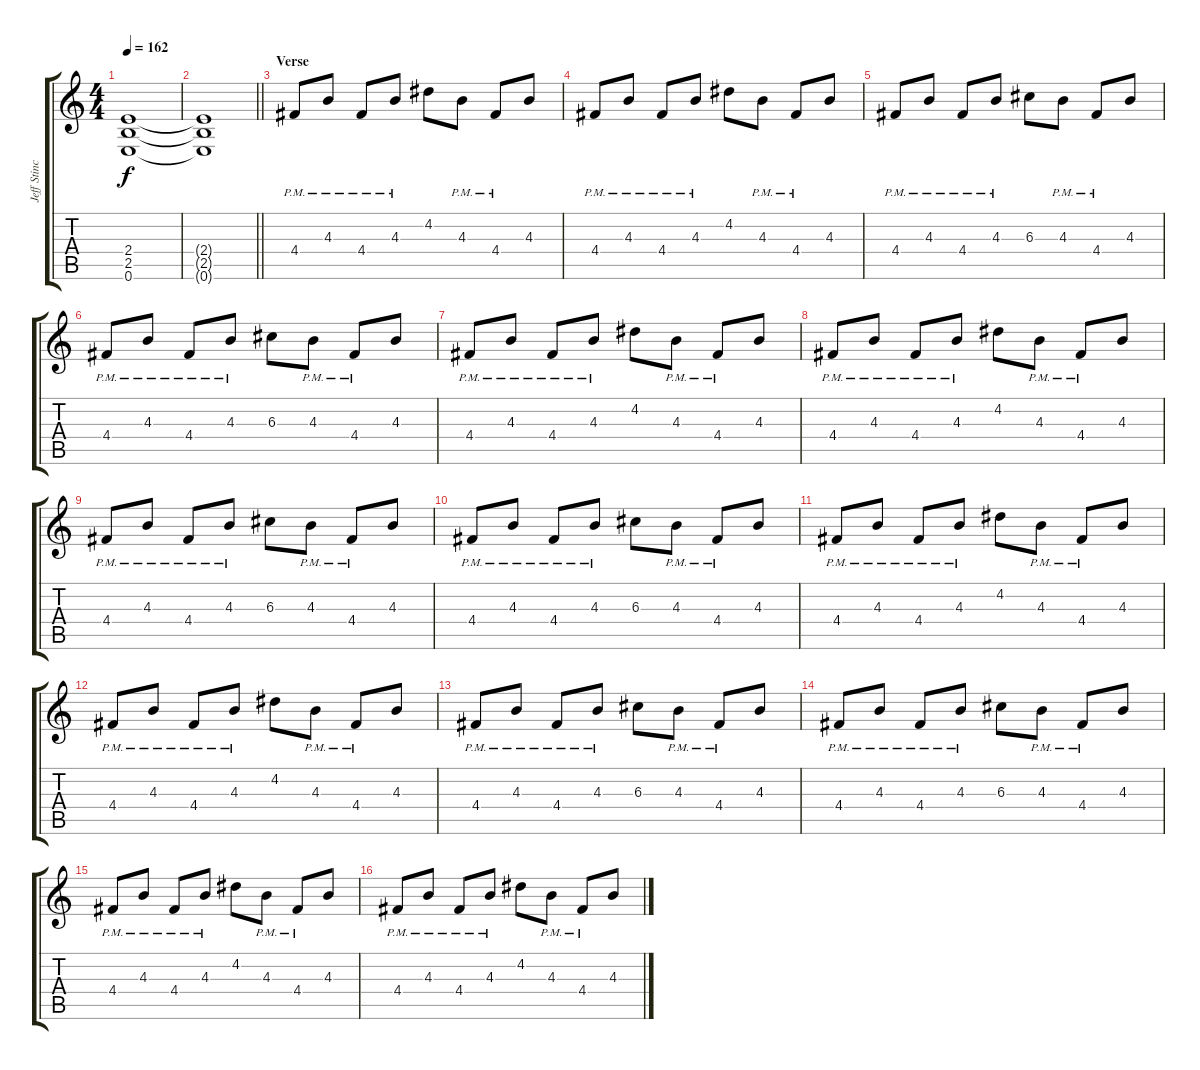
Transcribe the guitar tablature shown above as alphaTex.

\track ("Jeff Stinco" "Jeff Stinc") {instrument distortionguitar}
\staff {score tabs}
\tuning (E4 B3 G3 D3 A2 E2) {hide}
\ts (4 4)
\tempo 162
\clef g2
\ks c
(2.4 2.5 0.6).1{dy f} |
\barLineRight lightlight
(2.4{t} 2.5{t} 0.6{t}).1 |
\section ("" "Verse")
4.4{pm}.8 4.3{pm}.8 4.4{pm}.8 4.3{pm}.8 4.2.8 4.3{pm}.8 4.4{pm}.8 4.3.8 |
4.4{pm}.8 4.3{pm}.8 4.4{pm}.8 4.3{pm}.8 4.2.8 4.3{pm}.8 4.4{pm}.8 4.3.8 |
4.4{pm}.8 4.3{pm}.8 4.4{pm}.8 4.3{pm}.8 6.3.8 4.3{pm}.8 4.4{pm}.8 4.3.8 |
4.4{pm}.8 4.3{pm}.8 4.4{pm}.8 4.3{pm}.8 6.3.8 4.3{pm}.8 4.4{pm}.8 4.3.8 |
4.4{pm}.8 4.3{pm}.8 4.4{pm}.8 4.3{pm}.8 4.2.8 4.3{pm}.8 4.4{pm}.8 4.3.8 |
4.4{pm}.8 4.3{pm}.8 4.4{pm}.8 4.3{pm}.8 4.2.8 4.3{pm}.8 4.4{pm}.8 4.3.8 |
4.4{pm}.8 4.3{pm}.8 4.4{pm}.8 4.3{pm}.8 6.3.8 4.3{pm}.8 4.4{pm}.8 4.3.8 |
4.4{pm}.8 4.3{pm}.8 4.4{pm}.8 4.3{pm}.8 6.3.8 4.3{pm}.8 4.4{pm}.8 4.3.8 |
4.4{pm}.8 4.3{pm}.8 4.4{pm}.8 4.3{pm}.8 4.2.8 4.3{pm}.8 4.4{pm}.8 4.3.8 |
4.4{pm}.8 4.3{pm}.8 4.4{pm}.8 4.3{pm}.8 4.2.8 4.3{pm}.8 4.4{pm}.8 4.3.8 |
4.4{pm}.8 4.3{pm}.8 4.4{pm}.8 4.3{pm}.8 6.3.8 4.3{pm}.8 4.4{pm}.8 4.3.8 |
4.4{pm}.8 4.3{pm}.8 4.4{pm}.8 4.3{pm}.8 6.3.8 4.3{pm}.8 4.4{pm}.8 4.3.8 |
4.4{pm}.8 4.3{pm}.8 4.4{pm}.8 4.3{pm}.8 4.2.8 4.3{pm}.8 4.4{pm}.8 4.3.8 |
4.4{pm}.8 4.3{pm}.8 4.4{pm}.8 4.3{pm}.8 4.2.8 4.3{pm}.8 4.4{pm}.8 4.3.8
